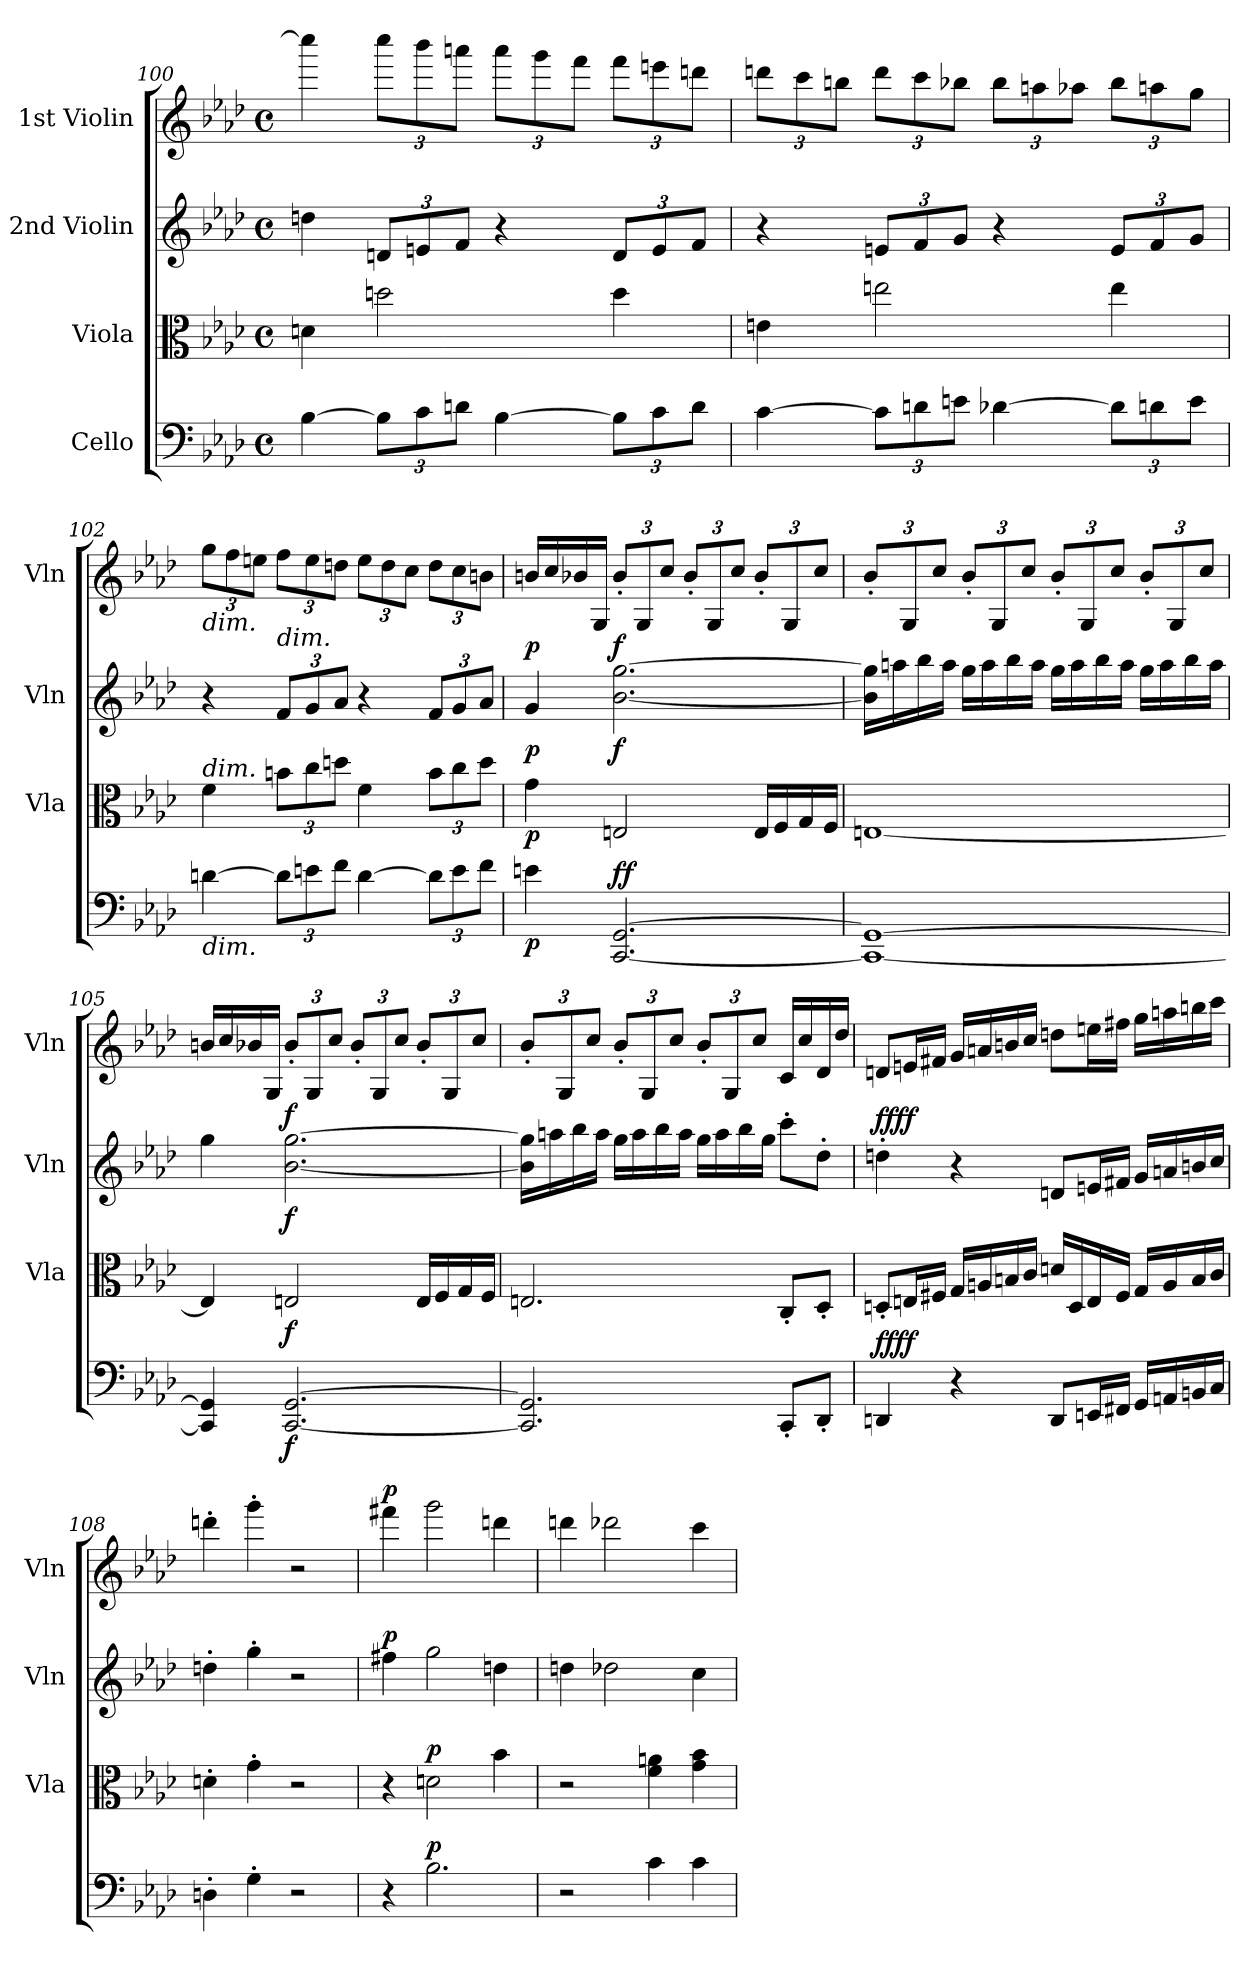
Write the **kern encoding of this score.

**kern	**dynam	**kern	**dynam	**kern	**dynam	**kern	**dynam
*part4	*part4	*part3	*part3	*part2	*part2	*part1	*part1
*staff4	*staff4	*staff3	*staff3	*staff2	*staff2	*staff1	*staff1
*I"Cello	*	*I"Viola	*	*I"2nd Violin	*	*I"1st Violin	*
*	*	*I'Vla	*	*I'Vln	*	*I'Vln	*
!!LO:LB:g=z
*clefF4	*	*clefC3	*	*clefG2	*	*clefG2	*
*k[b-e-a-d-]	*	*k[b-e-a-d-]	*	*k[b-e-a-d-]	*	*k[b-e-a-d-]	*
*M4/4	*	*M4/4	*	*M4/4	*	*M4/4	*
*met(c)	*	*met(c)	*	*met(c)	*	*met(c)	*
=100	=100	=100	=100	=100	=100	=100	=100
[4B-\	.	4dn\	.	4ddn\	.	4cccc\]	.
*Xbrackettup	*	*	*	*Xbrackettup	*	*Xbrackettup	*
12B-\L]	.	2ddn\	.	12dn/L	.	12cccc\L	.
12c\	.	.	.	12en/	.	12bbb-\	.
12dn\J	.	.	.	12f/J	.	12aaan\J	.
[4B-\	.	.	.	4r	.	12aaa\L	.
.	.	.	.	.	.	12ggg\	.
.	.	.	.	.	.	12fff\J	.
12B-\L]	.	4dd\	.	12d/L	.	12fff\L	.
12c\	.	.	.	12e/	.	12eeen\	.
12d\J	.	.	.	12f/J	.	12dddn\J	.
=101	=101	=101	=101	=101	=101	=101	=101
[4c\	.	4en\	.	4r	.	12dddn\L	.
.	.	.	.	.	.	12ccc\	.
.	.	.	.	.	.	12bbn\J	.
12c\L]	.	2een\	.	12en/L	.	12ddd\L	.
12dn\	.	.	.	12f/	.	12ccc\	.
12en\J	.	.	.	12g/J	.	12bb-X\J	.
[4d-X\	.	.	.	4r	.	12bb-\L	.
.	.	.	.	.	.	12aan\	.
.	.	.	.	.	.	12aa-X\J	.
12d-\L]	.	4ee\	.	12e/L	.	12bb-\L	.
12dn\	.	.	.	12f/	.	12aan\	.
12e\J	.	.	.	12g/J	.	12gg\J	.
!!LO:LB:g=z
=102	=102	=102	=102	=102	=102	=102	=102
!	!	!	!	!	!	!LO:TX:b:i:t=dim.	!
!	!	!LO:TX:a:i:t=dim.	!	!	!	!	!
!LO:TX:b:i:t=dim.	!	!	!	!	!	!	!
[4dn\	.	4f\	.	4r	.	12gg\L	.
.	.	.	.	.	.	12ff\	.
.	.	.	.	.	.	12een\J	.
*	*	*Xbrackettup	*	*	*	*	*
!	!	!	!	!LO:TX:a:i:t=dim.	!	!	!
12d\L]	.	12bn\L	.	12f/L	.	12ff\L	.
12en\	.	12cc\	.	12g/	.	12ee\	.
12f\J	.	12ddn\J	.	12a-/J	.	12ddn\J	.
[4d\	.	4f\	.	4r	.	12ee\L	.
.	.	.	.	.	.	12dd\	.
.	.	.	.	.	.	12cc\J	.
12d\L]	.	12b\L	.	12f/L	.	12dd\L	.
12e\	.	12cc\	.	12g/	.	12cc\	.
12f\J	.	12dd\J	.	12a-/J	.	12bn\J	.
=103	=103	=103	=103	=103	=103	=103	=103
!	!LO:DY:b	!	!LO:DY:b	!	!LO:DY:b	!	!LO:DY:b
4en\	p	4g\	p	4g/	p	16bn/LL	p
.	.	.	.	.	.	16cc/	.
.	.	.	.	.	.	16b-X/	.
.	.	.	.	.	.	16G/JJ	.
!	!LO:DY:b	!	!	!	!	!	!
!	!LO:DY:n=1:a	!	!	!	!LO:DY:b	!	!LO:DY:b
[2.CC/ [2.GG/	f f	2En/	.	[2.b-\ [2.gg\	f	12b-'/L	f
.	.	.	.	.	.	12G/	.
.	.	.	.	.	.	12cc/J	.
.	.	.	.	.	.	12b-'/L	.
.	.	.	.	.	.	12G/	.
.	.	.	.	.	.	12cc/J	.
.	.	16E/LL	.	.	.	12b-'/L	.
.	.	16F/	.	.	.	.	.
.	.	.	.	.	.	12G/	.
.	.	16G/	.	.	.	.	.
.	.	.	.	.	.	12cc/J	.
.	.	16F/JJ	.	.	.	.	.
!!LO:PB:g=z
=104	=104	=104	=104	=104	=104	=104	=104
1CC_ 1GG_	.	[1En	.	16b-\] 16gg\]LL	.	12b-'/L	.
.	.	.	.	16aan\	.	.	.
.	.	.	.	.	.	12G/	.
.	.	.	.	16bb-\	.	.	.
.	.	.	.	.	.	12cc/J	.
.	.	.	.	16aa\JJ	.	.	.
.	.	.	.	16gg\LL	.	12b-'/L	.
.	.	.	.	16aa\	.	.	.
.	.	.	.	.	.	12G/	.
.	.	.	.	16bb-\	.	.	.
.	.	.	.	.	.	12cc/J	.
.	.	.	.	16aa\JJ	.	.	.
.	.	.	.	16gg\LL	.	12b-'/L	.
.	.	.	.	16aa\	.	.	.
.	.	.	.	.	.	12G/	.
.	.	.	.	16bb-\	.	.	.
.	.	.	.	.	.	12cc/J	.
.	.	.	.	16aa\JJ	.	.	.
.	.	.	.	16gg\LL	.	12b-'/L	.
.	.	.	.	16aa\	.	.	.
.	.	.	.	.	.	12G/	.
.	.	.	.	16bb-\	.	.	.
.	.	.	.	.	.	12cc/J	.
.	.	.	.	16aa\JJ	.	.	.
=105	=105	=105	=105	=105	=105	=105	=105
4CC/] 4GG/]	.	4E/]	.	4gg\	.	16bn/LL	.
.	.	.	.	.	.	16cc/	.
.	.	.	.	.	.	16b-X/	.
.	.	.	.	.	.	16G/JJ	.
!	!LO:DY:b	!	!LO:DY:b	!	!LO:DY:b	!	!LO:DY:b
[2.CC/ [2.GG/	f	2En/	f	[2.b-\ [2.gg\	f	12b-'/L	f
.	.	.	.	.	.	12G/	.
.	.	.	.	.	.	12cc/J	.
.	.	.	.	.	.	12b-'/L	.
.	.	.	.	.	.	12G/	.
.	.	.	.	.	.	12cc/J	.
.	.	16E/LL	.	.	.	12b-'/L	.
.	.	16F/	.	.	.	.	.
.	.	.	.	.	.	12G/	.
.	.	16G/	.	.	.	.	.
.	.	.	.	.	.	12cc/J	.
.	.	16F/JJ	.	.	.	.	.
!!LO:LB:g=z
=106	=106	=106	=106	=106	=106	=106	=106
2.CC/] 2.GG/]	.	2.En/	.	16b-\] 16gg\]LL	.	12b-'/L	.
.	.	.	.	16aan\	.	.	.
.	.	.	.	.	.	12G/	.
.	.	.	.	16bb-\	.	.	.
.	.	.	.	.	.	12cc/J	.
.	.	.	.	16aa\JJ	.	.	.
.	.	.	.	16gg\LL	.	12b-'/L	.
.	.	.	.	16aa\	.	.	.
.	.	.	.	.	.	12G/	.
.	.	.	.	16bb-\	.	.	.
.	.	.	.	.	.	12cc/J	.
.	.	.	.	16aa\JJ	.	.	.
.	.	.	.	16gg\LL	.	12b-'/L	.
.	.	.	.	16aa\	.	.	.
.	.	.	.	.	.	12G/	.
.	.	.	.	16bb-\	.	.	.
.	.	.	.	.	.	12cc/J	.
.	.	.	.	16gg\JJ	.	.	.
8CC'/L	.	8C'/L	.	8ccc'\L	.	16c/LL	.
.	.	.	.	.	.	16cc/	.
8DD-'/J	.	8D-'/J	.	8dd-'\J	.	16d-/	.
.	.	.	.	.	.	16dd-/JJ	.
!!LO:PB:g=z
=107	=107	=107	=107	=107	=107	=107	=107
!	!LO:DY:b	!	!	!	!	!	!
!	!LO:DY:n=1:a	!	!	!	!LO:DY:a	!	!
!	!	!	!	!	!LO:DY:n=1:b	!	!
4DDn/	ff ff	8Dn'/L	.	4ddn'\	ff ff	8dn/L	.
.	.	16En/L	.	.	.	16en/L	.
.	.	16F#X/JJ	.	.	.	16f#X/JJ	.
4r	.	16G/LL	.	4r	.	16g/LL	.
.	.	16An/	.	.	.	16an/	.
.	.	16Bn/	.	.	.	16bn/	.
.	.	16c/JJ	.	.	.	16cc/JJ	.
8DD/L	.	16dn/LL	.	8dn/L	.	8ddn\L	.
.	.	16D/	.	.	.	.	.
16EEn/L	.	16E/	.	16en/L	.	16een\L	.
16FF#X/JJ	.	16F#/JJ	.	16f#X/JJ	.	16ff#X\JJ	.
16GG/LL	.	16G/LL	.	16g/LL	.	16gg\LL	.
16AAn/	.	16A/	.	16an/	.	16aan\	.
16BBn/	.	16B/	.	16bn/	.	16bbn\	.
16C/JJ	.	16c/JJ	.	16cc/JJ	.	16ccc\JJ	.
=108	=108	=108	=108	=108	=108	=108	=108
4Dn'\	.	4dn'\	.	4ddn'\	.	4dddn'\	.
4G'\	.	4g'\	.	4gg'\	.	4ggg'\	.
2r	.	2r	.	2r	.	2r	.
=109	=109	=109	=109	=109	=109	=109	=109
!	!	!	!	!	!LO:DY:a	!	!LO:DY:a
4r	.	4r	.	4ff#X\	p	4fff#X\	p
!	!LO:DY:a	!	!LO:DY:a	!	!	!	!
2.B-\	p	2dn\	p	2gg\	.	2ggg\	.
.	.	4b-\	.	4ddn\	.	4dddn\	.
!!LO:LB:g=z
=110	=110	=110	=110	=110	=110	=110	=110
2r	.	2r	.	4ddn\	.	4dddn\	.
.	.	.	.	2dd-X\	.	2ddd-X\	.
4c\	.	4f\ 4an\	.	.	.	.	.
4c\	.	4g\ 4b-\	.	4cc\	.	4ccc\	.
=	=	=	=	=	=	=	=
*-	*-	*-	*-	*-	*-	*-	*-
